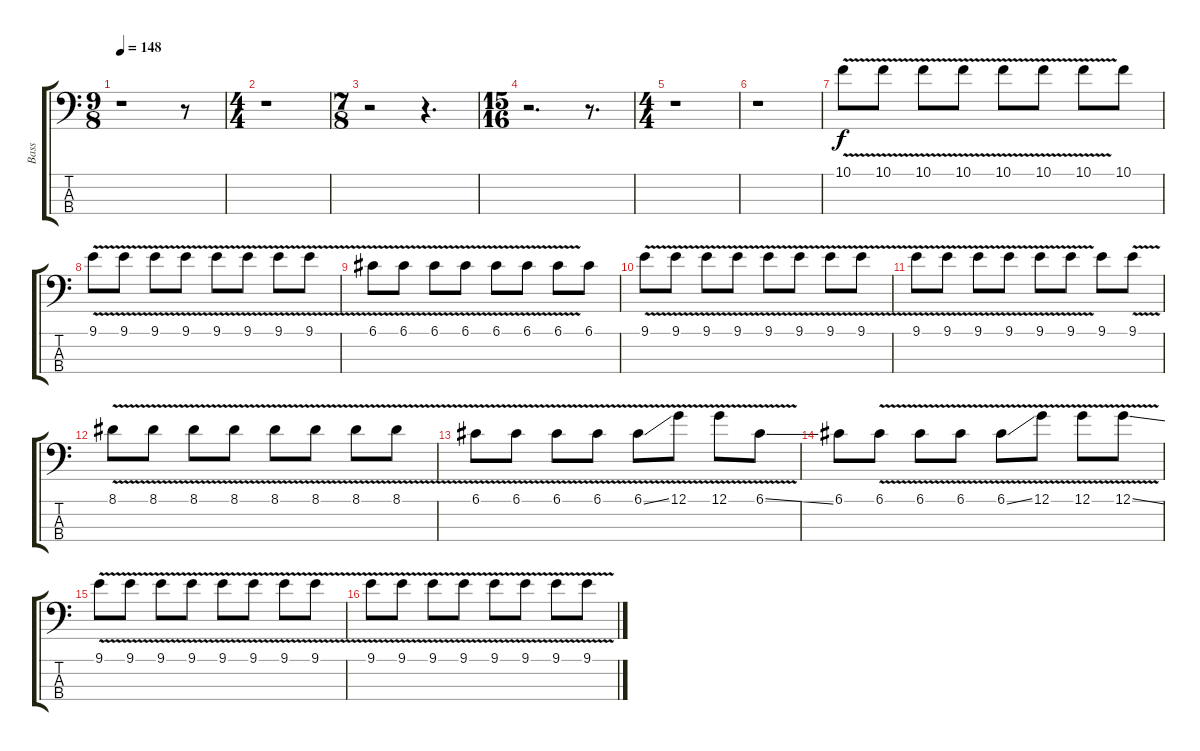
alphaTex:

\track ("Bass" "Bass") {instrument electricbassfinger}
\staff {score tabs}
\tuning (G2 D2 A1 E1) {hide}
\ts (9 8)
\tempo 148
\clef f4
\ks c
r.1{dy f} r.8 |
\ts (4 4)
r.1 |
\ts (7 8)
r.2 r.4{d} |
\ts (15 16)
r.2{d} r.8{d} |
\ts (4 4)
r.1 |
r.1{volume 0} |
10.1{v}.8{volume 9} 10.1{v}.8 10.1{v}.8 10.1{v}.8 10.1{v}.8 10.1{v}.8 10.1{v}.8 10.1.8 |
9.1{v}.8 9.1{v}.8 9.1{v}.8 9.1{v}.8 9.1{v}.8 9.1{v}.8 9.1{v}.8 9.1{v}.8 |
6.1{v}.8 6.1{v}.8 6.1{v}.8 6.1{v}.8 6.1{v}.8 6.1{v}.8 6.1{v}.8 6.1.8 |
9.1{v}.8{volume 12} 9.1{v}.8 9.1{v}.8 9.1{v}.8 9.1{v}.8 9.1{v}.8 9.1{v}.8 9.1{v}.8 |
9.1{v}.8 9.1{v}.8 9.1{v}.8 9.1{v}.8 9.1{v}.8 9.1{v}.8 9.1.8 9.1{v}.8 |
8.1{v}.8 8.1{v}.8 8.1{v}.8 8.1{v}.8 8.1{v}.8 8.1{v}.8 8.1{v}.8 8.1{v}.8 |
6.1{v}.8 6.1{v}.8 6.1{v}.8 6.1{v}.8 6.1{v ss}.8 12.1{v}.8 12.1{v}.8 6.1{v ss}.8 |
6.1.8{volume 12} 6.1{v}.8 6.1{v}.8 6.1{v}.8 6.1{v ss}.8 12.1{v}.8 12.1{v}.8 12.1{v ss}.8 |
9.1{v}.8 9.1{v}.8 9.1{v}.8 9.1{v}.8 9.1{v}.8 9.1{v}.8 9.1{v}.8 9.1{v}.8 |
9.1{v}.8 9.1{v}.8 9.1{v}.8 9.1{v}.8 9.1{v}.8 9.1{v}.8 9.1{v}.8 9.1{v}.8
